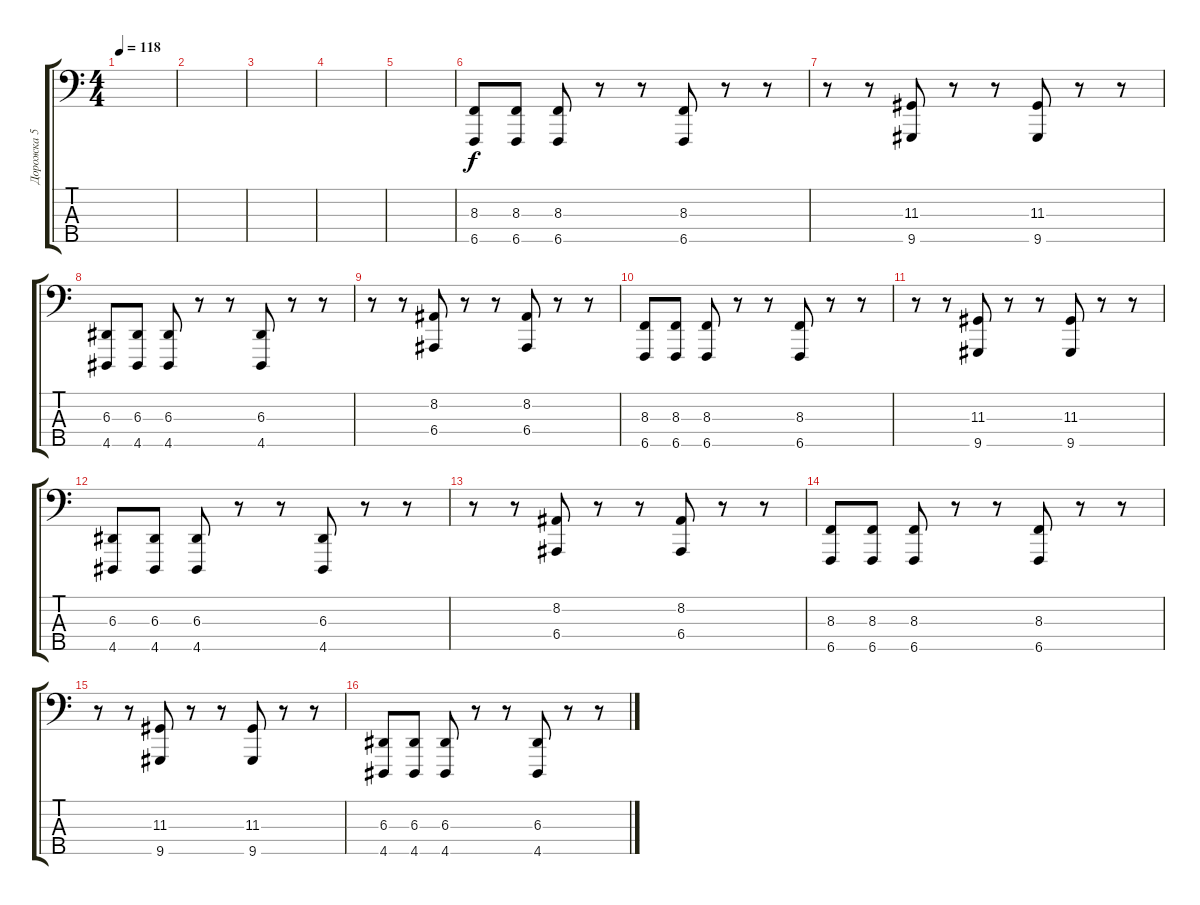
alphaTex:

\track ("Дорожка 5" "Дорожка 5") {instrument lead2sawtooth}
\staff {score tabs}
\tuning (G2 D2 A1 E1 B0) {hide}
\ts (4 4)
\tempo 118
\clef f4
\ks c
|
|
|
|
|
(8.3 6.5).8 (8.3 6.5).8 (8.3 6.5).8 r.8 r.8 (8.3 6.5).8 r.8 r.8 |
r.8 r.8 (11.3 9.5).8 r.8 r.8 (11.3 9.5).8 r.8 r.8 |
(6.3 4.5).8 (6.3 4.5).8 (6.3 4.5).8 r.8 r.8 (6.3 4.5).8 r.8 r.8 |
r.8 r.8 (8.2 6.4).8 r.8 r.8 (8.2 6.4).8 r.8 r.8 |
(8.3 6.5).8 (8.3 6.5).8 (8.3 6.5).8 r.8 r.8 (8.3 6.5).8 r.8 r.8 |
r.8 r.8 (11.3 9.5).8 r.8 r.8 (11.3 9.5).8 r.8 r.8 |
(6.3 4.5).8 (6.3 4.5).8 (6.3 4.5).8 r.8 r.8 (6.3 4.5).8 r.8 r.8 |
r.8 r.8 (8.2 6.4).8 r.8 r.8 (8.2 6.4).8 r.8 r.8 |
(8.3 6.5).8 (8.3 6.5).8 (8.3 6.5).8 r.8 r.8 (8.3 6.5).8 r.8 r.8 |
r.8 r.8 (11.3 9.5).8 r.8 r.8 (11.3 9.5).8 r.8 r.8 |
(6.3 4.5).8 (6.3 4.5).8 (6.3 4.5).8 r.8 r.8 (6.3 4.5).8 r.8 r.8
